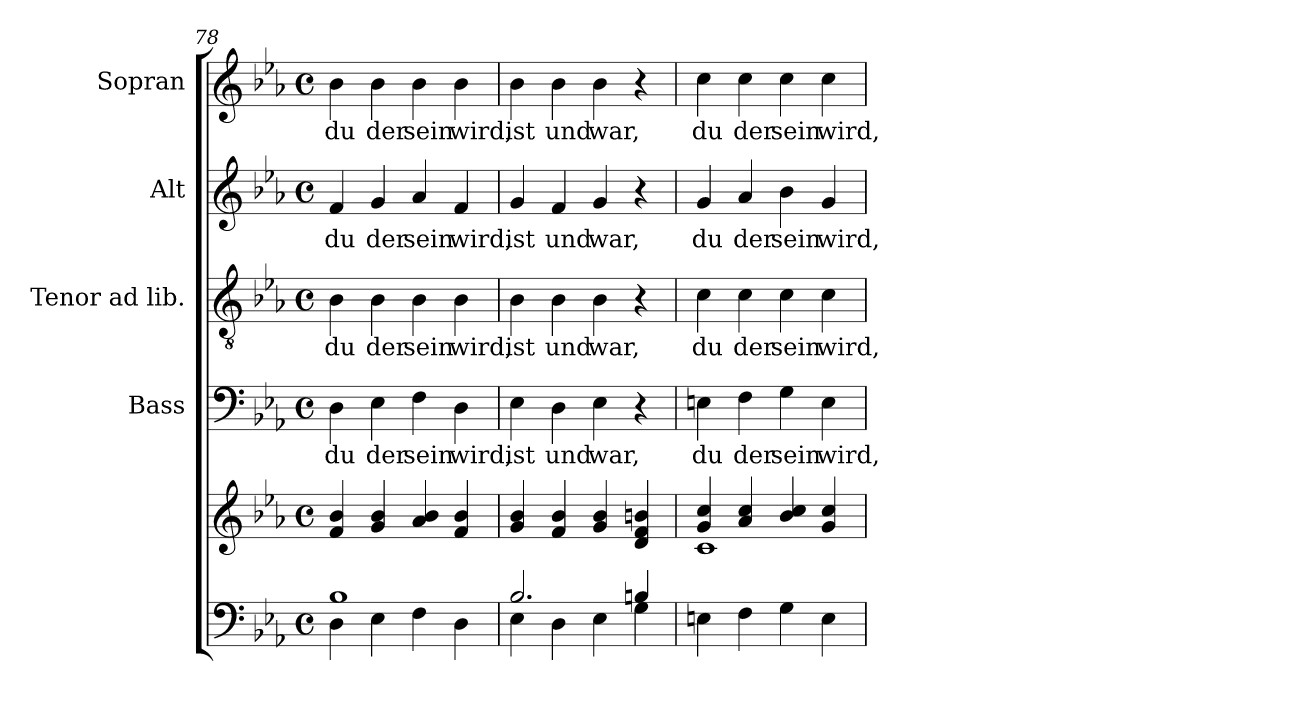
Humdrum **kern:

**kern	**kern	**kern	**text	**kern	**text	**kern	**text	**kern	**text
*part5	*part5	*part4	*part4	*part3	*part3	*part2	*part2	*part1	*part1
*staff6	*staff5	*staff4	*staff4	*staff3	*staff3	*staff2	*staff2	*staff1	*staff1
*	*	*I"Bass	*	*I"Tenor ad lib.	*	*I"Alt	*	*I"Sopran	*
*	*	*I'B.	*	*I'T.	*	*I'A.	*	*I'S.	*
*clefF4	*clefG2	*clefF4	*	*clefGv2	*	*clefG2	*	*clefG2	*
*k[b-e-a-]	*k[b-e-a-]	*k[b-e-a-]	*	*k[b-e-a-]	*	*k[b-e-a-]	*	*k[b-e-a-]	*
*E-:	*E-:	*E-:	*	*E-:	*	*E-:	*	*E-:	*
*M4/4	*M4/4	*M4/4	*	*M4/4	*	*M4/4	*	*M4/4	*
*met(c)	*met(c)	*met(c)	*	*met(c)	*	*met(c)	*	*met(c)	*
=78	=78	=78	=78	=78	=78	=78	=78	=78	=78
*^	*	*	*	*	*	*	*	*	*
!	!	!	!	!LO:LY:b	!	!LO:LY:b	!	!LO:LY:b	!	!LO:LY:b
1B-	4D\	4f/ 4b-/	4D\	du	4B-\	du	4f/	du	4b-\	du
!	!	!	!	!LO:LY:b	!	!LO:LY:b	!	!LO:LY:b	!	!LO:LY:b
.	4E-\	4g/ 4b-/	4E-\	der	4B-\	der	4g/	der	4b-\	der
!	!	!	!	!LO:LY:b	!	!LO:LY:b	!	!LO:LY:b	!	!LO:LY:b
.	4F\	4a-/ 4b-/	4F\	sein	4B-\	sein	4a-/	sein	4b-\	sein
!	!	!	!	!LO:LY:b	!	!LO:LY:b	!	!LO:LY:b	!	!LO:LY:b
.	4D\	4f/ 4b-/	4D\	wird,	4B-\	wird,	4f/	wird,	4b-\	wird,
=79	=79	=79	=79	=79	=79	=79	=79	=79	=79	=79
!	!	!	!	!LO:LY:b	!	!LO:LY:b	!	!LO:LY:b	!	!LO:LY:b
2.B-/	4E-\	4g/ 4b-/	4E-\	ist	4B-\	ist	4g/	ist	4b-\	ist
!	!	!	!	!LO:LY:b	!	!LO:LY:b	!	!LO:LY:b	!	!LO:LY:b
.	4D\	4f/ 4b-/	4D\	und	4B-\	und	4f/	und	4b-\	und
!	!	!	!	!LO:LY:b	!	!LO:LY:b	!	!LO:LY:b	!	!LO:LY:b
.	4E-\	4g/ 4b-/	4E-\	war,	4B-\	war,	4g/	war,	4b-\	war,
4Bn/	4G\	4d/ 4f/ 4bn/	4r	.	4r	.	4r	.	4r	.
=80	=80	=80	=80	=80	=80	=80	=80	=80	=80	=80
*	*	*^	*	*	*	*	*	*	*	*
!	!	!	!	!	!LO:LY:b	!	!LO:LY:b	!	!LO:LY:b	!	!LO:LY:b
*v	*v	*	*	*	*	*	*	*	*	*	*
4En\	4g/ 4cc/	1c	4En\	du	4c\	du	4g/	du	4cc\	du
!	!	!	!	!LO:LY:b	!	!LO:LY:b	!	!LO:LY:b	!	!LO:LY:b
4F\	4a-/ 4cc/	.	4F\	der	4c\	der	4a-/	der	4cc\	der
!	!	!	!	!LO:LY:b	!	!LO:LY:b	!	!LO:LY:b	!	!LO:LY:b
4G\	4b-/ 4cc/	.	4G\	sein	4c\	sein	4b-\	sein	4cc\	sein
!	!	!	!	!LO:LY:b	!	!LO:LY:b	!	!LO:LY:b	!	!LO:LY:b
4E\	4g/ 4cc/	.	4E\	wird,	4c\	wird,	4g/	wird,	4cc\	wird,
*	*v	*v	*	*	*	*	*	*	*	*
=	=	=	=	=	=	=	=	=	=
*-	*-	*-	*-	*-	*-	*-	*-	*-	*-
